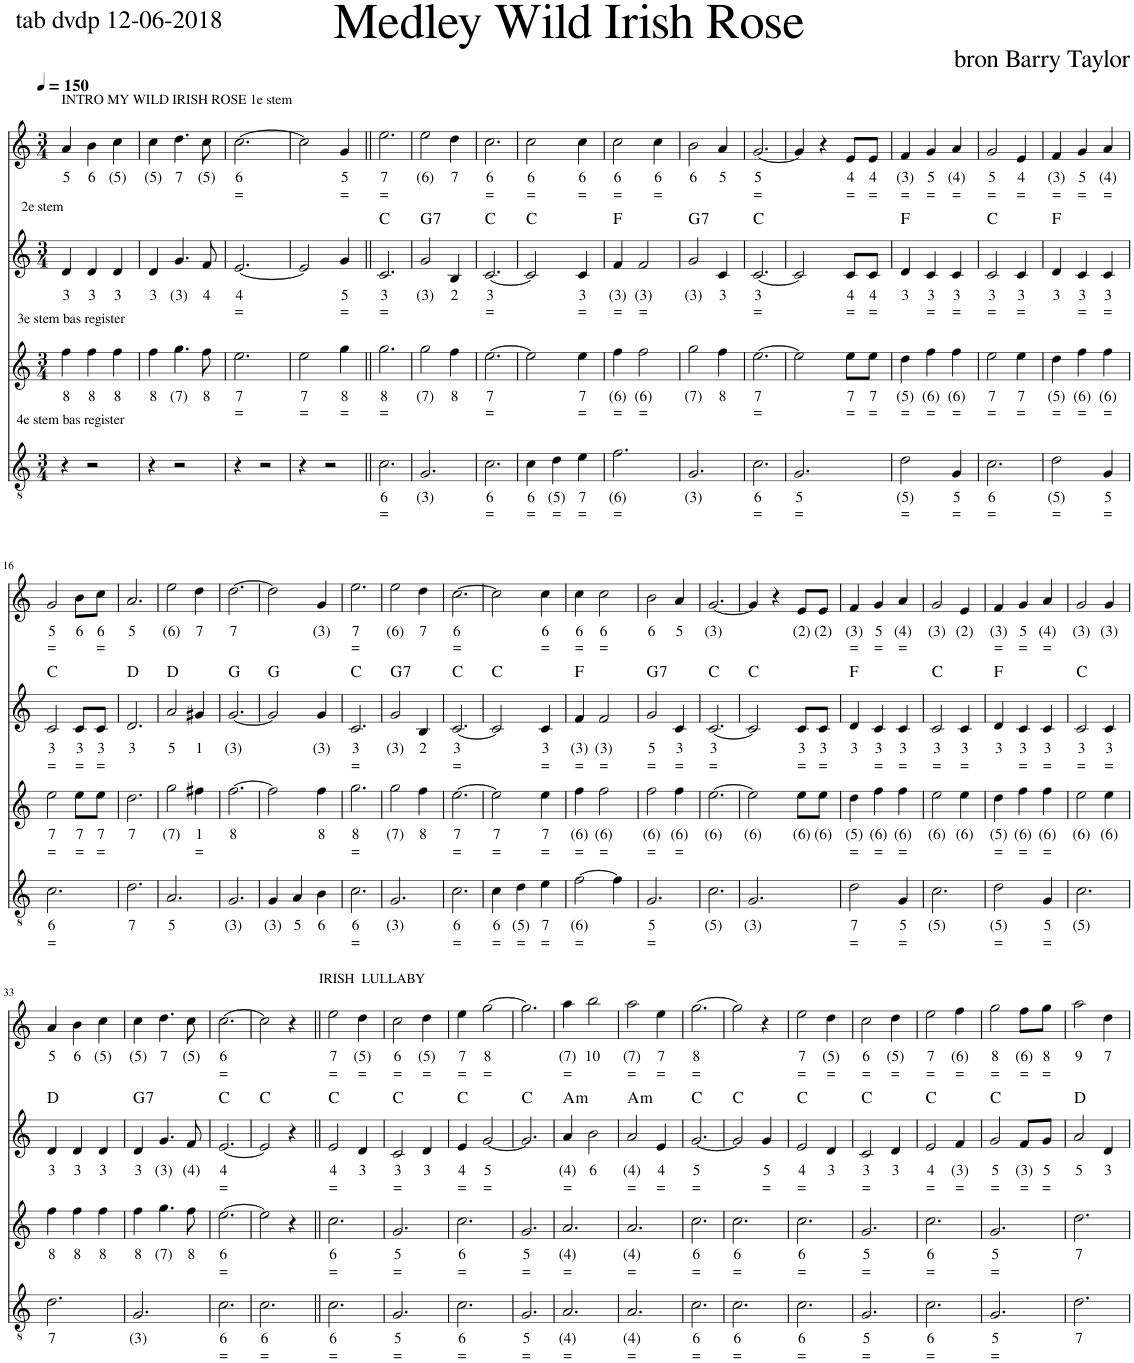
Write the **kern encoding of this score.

**kern	**text	**text	**kern	**text	**text	**kern	**text	**text	**harte	**kern	**text	**text
*part4	*part4	*part4	*part3	*part3	*part3	*part2	*part2	*part2	*part2	*part1	*part1	*part1
*staff4	*staff4	*staff4	*staff3	*staff3	*staff3	*staff2	*staff2	*staff2	*	*staff1	*staff1	*staff1
*I"Sequenced By	*	*	*I"Barry Taylor 1998	*	*	*I"Irish Lullaby (J.R. Shannon)	*	*	*	*I"My Wild Irish Rose (Chauncey Olcott)	*	*
*clefGv2	*	*	*clefG2	*	*	*clefG2	*	*	*	*clefG2	*	*
*k[]	*	*	*k[]	*	*	*k[]	*	*	*	*k[]	*	*
*M3/4	*	*	*M3/4	*	*	*M3/4	*	*	*	*M3/4	*	*
*MM150	*	*	*MM150	*	*	*MM150	*	*	*	*MM150	*	*
=1	=1	=1	=1	=1	=1	=1	=1	=1	=1	=1	=1	=1
!	!	!	!	!	!	!	!	!	!	!LO:TX:a:t=INTRO MY WILD IRISH ROSE 1e stem	!	!
!	!	!	!	!	!	!LO:TX:a:t=2e stem	!	!	!	!	!	!
!	!	!	!LO:TX:a:t=3e stem bas register	!	!	!	!	!	!	!	!	!
!LO:TX:a:t=4e stem bas register	!	!	!	!	!	!	!	!	!	!	!	!
!	!	!	!	!LO:LY:b	!	!	!LO:LY:b	!	!	!	!LO:LY:b	!
4r	.	.	4ff\	8	.	4d/	3	.	.	4a/	5	.
!	!	!	!	!LO:LY:b	!	!	!LO:LY:b	!	!	!	!LO:LY:b	!
2r	.	.	4ff\	8	.	4d/	3	.	.	4b\	6	.
!	!	!	!	!LO:LY:b	!	!	!LO:LY:b	!	!	!	!LO:LY:b	!
.	.	.	4ff\	8	.	4d/	3	.	.	4cc\	(5)	.
=2	=2	=2	=2	=2	=2	=2	=2	=2	=2	=2	=2	=2
!	!	!	!	!LO:LY:b	!	!	!LO:LY:b	!	!	!	!LO:LY:b	!
4r	.	.	4ff\	8	.	4d/	3	.	.	4cc\	(5)	.
!	!	!	!	!LO:LY:b	!	!	!LO:LY:b	!	!	!	!LO:LY:b	!
2r	.	.	4.gg\	(7)	.	4.g/	(3)	.	.	4.dd\	7	.
!	!	!	!	!LO:LY:b	!	!	!LO:LY:b	!	!	!	!LO:LY:b	!
.	.	.	8ff\	8	.	8f/	4	.	.	8cc\	(5)	.
=3	=3	=3	=3	=3	=3	=3	=3	=3	=3	=3	=3	=3
!	!	!	!	!LO:LY:b	!LO:LY:b	!	!LO:LY:b	!LO:LY:b	!	!	!LO:LY:b	!LO:LY:b
4r	.	.	2.ee\	7	=	[2.e/	4	=	.	[2.cc\	6	=
2r	.	.	.	.	.	.	.	.	.	.	.	.
=4	=4	=4	=4	=4	=4	=4	=4	=4	=4	=4	=4	=4
!	!	!	!	!LO:LY:b	!LO:LY:b	!	!	!	!	!	!	!
4r	.	.	2ee\	7	=	2e/]	.	.	.	2cc\]	.	.
2r	.	.	.	.	.	.	.	.	.	.	.	.
!	!	!	!	!LO:LY:b	!LO:LY:b	!	!LO:LY:b	!LO:LY:b	!	!	!LO:LY:b	!LO:LY:b
.	.	.	4gg\	8	=	4g/	5	=	.	4g/	5	=
=5||	=5||	=5||	=5||	=5||	=5||	=5||	=5||	=5||	=5||	=5||	=5||	=5||
!	!LO:LY:b	!LO:LY:b	!	!LO:LY:b	!LO:LY:b	!	!LO:LY:b	!LO:LY:b	!	!	!LO:LY:b	!LO:LY:b
2.c\	6	=	2.gg\	8	=	2.c/	3	=	C:maj	2.ee\	7	=
=6	=6	=6	=6	=6	=6	=6	=6	=6	=6	=6	=6	=6
!	!LO:LY:b	!	!	!LO:LY:b	!	!	!LO:LY:b	!	!LO:H:kt=7	!	!LO:LY:b	!
2.G/	(3)	.	2gg\	(7)	.	2g/	(3)	.	G:7	2ee\	(6)	.
!	!	!	!	!LO:LY:b	!	!	!LO:LY:b	!	!	!	!LO:LY:b	!
.	.	.	4ff\	8	.	4B/	2	.	.	4dd\	7	.
=7	=7	=7	=7	=7	=7	=7	=7	=7	=7	=7	=7	=7
!	!LO:LY:b	!LO:LY:b	!	!LO:LY:b	!LO:LY:b	!	!LO:LY:b	!LO:LY:b	!	!	!LO:LY:b	!LO:LY:b
2.c\	6	=	[2.ee\	7	=	[2.c/	3	=	C:maj	2.cc\	6	=
=8	=8	=8	=8	=8	=8	=8	=8	=8	=8	=8	=8	=8
!	!LO:LY:b	!LO:LY:b	!	!	!	!	!	!	!	!	!LO:LY:b	!LO:LY:b
4c\	6	=	2ee\]	.	.	2c/]	.	.	C:maj	2cc\	6	=
!	!LO:LY:b	!LO:LY:b	!	!	!	!	!	!	!	!	!	!
4d\	(5)	=	.	.	.	.	.	.	.	.	.	.
!	!LO:LY:b	!LO:LY:b	!	!LO:LY:b	!LO:LY:b	!	!LO:LY:b	!LO:LY:b	!	!	!LO:LY:b	!LO:LY:b
4e\	7	=	4ee\	7	=	4c/	3	=	.	4cc\	6	=
=9	=9	=9	=9	=9	=9	=9	=9	=9	=9	=9	=9	=9
!	!LO:LY:b	!LO:LY:b	!	!LO:LY:b	!LO:LY:b	!	!LO:LY:b	!LO:LY:b	!	!	!LO:LY:b	!LO:LY:b
2.f\	(6)	=	4ff\	(6)	=	4f/	(3)	=	F:maj	2cc\	6	=
!	!	!	!	!LO:LY:b	!LO:LY:b	!	!LO:LY:b	!LO:LY:b	!	!	!	!
.	.	.	2ff\	(6)	=	2f/	(3)	=	.	.	.	.
!	!	!	!	!	!	!	!	!	!	!	!LO:LY:b	!LO:LY:b
.	.	.	.	.	.	.	.	.	.	4cc\	6	=
=10	=10	=10	=10	=10	=10	=10	=10	=10	=10	=10	=10	=10
!	!LO:LY:b	!	!	!LO:LY:b	!	!	!LO:LY:b	!	!LO:H:kt=7	!	!LO:LY:b	!
2.G/	(3)	.	2gg\	(7)	.	2g/	(3)	.	G:7	2b\	6	.
!	!	!	!	!LO:LY:b	!	!	!LO:LY:b	!	!	!	!LO:LY:b	!
.	.	.	4ff\	8	.	4c/	3	.	.	4a/	5	.
=11	=11	=11	=11	=11	=11	=11	=11	=11	=11	=11	=11	=11
!	!LO:LY:b	!LO:LY:b	!	!LO:LY:b	!LO:LY:b	!	!LO:LY:b	!LO:LY:b	!	!	!LO:LY:b	!LO:LY:b
2.c\	6	=	[2.ee\	7	=	[2.c/	3	=	C:maj	[2.g/	5	=
=12	=12	=12	=12	=12	=12	=12	=12	=12	=12	=12	=12	=12
!	!LO:LY:b	!LO:LY:b	!	!	!	!	!	!	!	!	!	!
2.G/	5	=	2ee\]	.	.	2c/]	.	.	.	4g/]	.	.
.	.	.	.	.	.	.	.	.	.	4r	.	.
!	!	!	!	!LO:LY:b	!LO:LY:b	!	!LO:LY:b	!LO:LY:b	!	!	!LO:LY:b	!LO:LY:b
.	.	.	8ee\L	7	=	8c/L	4	=	.	8e/L	4	=
!	!	!	!	!LO:LY:b	!LO:LY:b	!	!LO:LY:b	!LO:LY:b	!	!	!LO:LY:b	!LO:LY:b
.	.	.	8ee\J	7	=	8c/J	4	=	.	8e/J	4	=
=13	=13	=13	=13	=13	=13	=13	=13	=13	=13	=13	=13	=13
!	!LO:LY:b	!LO:LY:b	!	!LO:LY:b	!LO:LY:b	!	!LO:LY:b	!	!	!	!LO:LY:b	!LO:LY:b
2d\	(5)	=	4dd\	(5)	=	4d/	3	.	F:maj	4f/	(3)	=
!	!	!	!	!LO:LY:b	!LO:LY:b	!	!LO:LY:b	!LO:LY:b	!	!	!LO:LY:b	!LO:LY:b
.	.	.	4ff\	(6)	=	4c/	3	=	.	4g/	5	=
!	!LO:LY:b	!LO:LY:b	!	!LO:LY:b	!LO:LY:b	!	!LO:LY:b	!LO:LY:b	!	!	!LO:LY:b	!LO:LY:b
4G/	5	=	4ff\	(6)	=	4c/	3	=	.	4a/	(4)	=
=14	=14	=14	=14	=14	=14	=14	=14	=14	=14	=14	=14	=14
!	!LO:LY:b	!LO:LY:b	!	!LO:LY:b	!LO:LY:b	!	!LO:LY:b	!LO:LY:b	!	!	!LO:LY:b	!LO:LY:b
2.c\	6	=	2ee\	7	=	2c/	3	=	C:maj	2g/	5	=
!	!	!	!	!LO:LY:b	!LO:LY:b	!	!LO:LY:b	!LO:LY:b	!	!	!LO:LY:b	!LO:LY:b
.	.	.	4ee\	7	=	4c/	3	=	.	4e/	4	=
=15	=15	=15	=15	=15	=15	=15	=15	=15	=15	=15	=15	=15
!	!LO:LY:b	!LO:LY:b	!	!LO:LY:b	!LO:LY:b	!	!LO:LY:b	!	!	!	!LO:LY:b	!LO:LY:b
2d\	(5)	=	4dd\	(5)	=	4d/	3	.	F:maj	4f/	(3)	=
!	!	!	!	!LO:LY:b	!LO:LY:b	!	!LO:LY:b	!LO:LY:b	!	!	!LO:LY:b	!LO:LY:b
.	.	.	4ff\	(6)	=	4c/	3	=	.	4g/	5	=
!	!LO:LY:b	!LO:LY:b	!	!LO:LY:b	!LO:LY:b	!	!LO:LY:b	!LO:LY:b	!	!	!LO:LY:b	!LO:LY:b
4G/	5	=	4ff\	(6)	=	4c/	3	=	.	4a/	(4)	=
!!LO:LB:g=z
=16	=16	=16	=16	=16	=16	=16	=16	=16	=16	=16	=16	=16
!	!LO:LY:b	!LO:LY:b	!	!LO:LY:b	!LO:LY:b	!	!LO:LY:b	!LO:LY:b	!	!	!LO:LY:b	!LO:LY:b
2.c\	6	=	2ee\	7	=	2c/	3	=	C:maj	2g/	5	=
!	!	!	!	!LO:LY:b	!LO:LY:b	!	!LO:LY:b	!LO:LY:b	!	!	!LO:LY:b	!
.	.	.	8ee\L	7	=	8c/L	3	=	.	8b\L	6	.
!	!	!	!	!LO:LY:b	!LO:LY:b	!	!LO:LY:b	!LO:LY:b	!	!	!LO:LY:b	!LO:LY:b
.	.	.	8ee\J	7	=	8c/J	3	=	.	8cc\J	6	=
=17	=17	=17	=17	=17	=17	=17	=17	=17	=17	=17	=17	=17
!	!LO:LY:b	!	!	!LO:LY:b	!	!	!LO:LY:b	!	!	!	!LO:LY:b	!
2.d\	7	.	2.dd\	7	.	2.d/	3	.	D:maj	2.a/	5	.
=18	=18	=18	=18	=18	=18	=18	=18	=18	=18	=18	=18	=18
!	!LO:LY:b	!	!	!LO:LY:b	!	!	!LO:LY:b	!	!	!	!LO:LY:b	!
2.A/	5	.	2gg\	(7)	.	2a/	5	.	D:maj	2ee\	(6)	.
!	!	!	!	!LO:LY:b	!LO:LY:b	!	!LO:LY:b	!	!	!	!LO:LY:b	!
.	.	.	4ff#X\	1	=	4g#X/	1	.	.	4dd\	7	.
=19	=19	=19	=19	=19	=19	=19	=19	=19	=19	=19	=19	=19
!	!LO:LY:b	!	!	!LO:LY:b	!	!	!LO:LY:b	!	!	!	!LO:LY:b	!
2.G/	(3)	.	[2.ff\	8	.	[2.g/	(3)	.	G:maj	[2.dd\	7	.
=20	=20	=20	=20	=20	=20	=20	=20	=20	=20	=20	=20	=20
!	!LO:LY:b	!	!	!	!	!	!	!	!	!	!	!
4G/	(3)	.	2ff\]	.	.	2g/]	.	.	G:maj	2dd\]	.	.
!	!LO:LY:b	!	!	!	!	!	!	!	!	!	!	!
4A/	5	.	.	.	.	.	.	.	.	.	.	.
!	!LO:LY:b	!	!	!LO:LY:b	!	!	!LO:LY:b	!	!	!	!LO:LY:b	!
4B\	6	.	4ff\	8	.	4g/	(3)	.	.	4g/	(3)	.
=21	=21	=21	=21	=21	=21	=21	=21	=21	=21	=21	=21	=21
!	!LO:LY:b	!LO:LY:b	!	!LO:LY:b	!LO:LY:b	!	!LO:LY:b	!LO:LY:b	!	!	!LO:LY:b	!LO:LY:b
2.c\	6	=	2.gg\	8	=	2.c/	3	=	C:maj	2.ee\	7	=
=22	=22	=22	=22	=22	=22	=22	=22	=22	=22	=22	=22	=22
!	!LO:LY:b	!	!	!LO:LY:b	!	!	!LO:LY:b	!	!LO:H:kt=7	!	!LO:LY:b	!
2.G/	(3)	.	2gg\	(7)	.	2g/	(3)	.	G:7	2ee\	(6)	.
!	!	!	!	!LO:LY:b	!	!	!LO:LY:b	!	!	!	!LO:LY:b	!
.	.	.	4ff\	8	.	4B/	2	.	.	4dd\	7	.
=23	=23	=23	=23	=23	=23	=23	=23	=23	=23	=23	=23	=23
!	!LO:LY:b	!LO:LY:b	!	!LO:LY:b	!LO:LY:b	!	!LO:LY:b	!LO:LY:b	!	!	!LO:LY:b	!LO:LY:b
2.c\	6	=	[2.ee\	7	=	[2.c/	3	=	C:maj	[2.cc\	6	=
=24	=24	=24	=24	=24	=24	=24	=24	=24	=24	=24	=24	=24
!	!LO:LY:b	!LO:LY:b	!	!LO:LY:b	!LO:LY:b	!	!	!	!	!	!	!
4c\	6	=	2ee\]	7	=	2c/]	.	.	C:maj	2cc\]	.	.
!	!LO:LY:b	!LO:LY:b	!	!	!	!	!	!	!	!	!	!
4d\	(5)	=	.	.	.	.	.	.	.	.	.	.
!	!LO:LY:b	!LO:LY:b	!	!LO:LY:b	!LO:LY:b	!	!LO:LY:b	!LO:LY:b	!	!	!LO:LY:b	!LO:LY:b
4e\	7	=	4ee\	7	=	4c/	3	=	.	4cc\	6	=
=25	=25	=25	=25	=25	=25	=25	=25	=25	=25	=25	=25	=25
!	!LO:LY:b	!LO:LY:b	!	!LO:LY:b	!LO:LY:b	!	!LO:LY:b	!LO:LY:b	!	!	!LO:LY:b	!LO:LY:b
[2f\	(6)	=	4ff\	(6)	=	4f/	(3)	=	F:maj	4cc\	6	=
!	!	!	!	!LO:LY:b	!LO:LY:b	!	!LO:LY:b	!LO:LY:b	!	!	!LO:LY:b	!LO:LY:b
.	.	.	2ff\	(6)	=	2f/	(3)	=	.	2cc\	6	=
4f\]	.	.	.	.	.	.	.	.	.	.	.	.
=26	=26	=26	=26	=26	=26	=26	=26	=26	=26	=26	=26	=26
!	!LO:LY:b	!LO:LY:b	!	!LO:LY:b	!LO:LY:b	!	!LO:LY:b	!LO:LY:b	!LO:H:kt=7	!	!LO:LY:b	!
2.G/	5	=	2ff\	(6)	=	2g/	5	=	G:7	2b\	6	.
!	!	!	!	!LO:LY:b	!LO:LY:b	!	!LO:LY:b	!LO:LY:b	!	!	!LO:LY:b	!
.	.	.	4ff\	(6)	=	4c/	3	=	.	4a/	5	.
=27	=27	=27	=27	=27	=27	=27	=27	=27	=27	=27	=27	=27
!	!LO:LY:b	!	!	!LO:LY:b	!	!	!LO:LY:b	!LO:LY:b	!	!	!LO:LY:b	!
2.c\	(5)	.	[2.ee\	(6)	.	[2.c/	3	=	C:maj	[2.g/	(3)	.
=28	=28	=28	=28	=28	=28	=28	=28	=28	=28	=28	=28	=28
!	!LO:LY:b	!	!	!LO:LY:b	!	!	!	!	!	!	!	!
2.G/	(3)	.	2ee\]	(6)	.	2c/]	.	.	C:maj	4g/]	.	.
.	.	.	.	.	.	.	.	.	.	4r	.	.
!	!	!	!	!LO:LY:b	!	!	!LO:LY:b	!LO:LY:b	!	!	!LO:LY:b	!
.	.	.	8ee\L	(6)	.	8c/L	3	=	.	8e/L	(2)	.
!	!	!	!	!LO:LY:b	!	!	!LO:LY:b	!LO:LY:b	!	!	!LO:LY:b	!
.	.	.	8ee\J	(6)	.	8c/J	3	=	.	8e/J	(2)	.
=29	=29	=29	=29	=29	=29	=29	=29	=29	=29	=29	=29	=29
!	!LO:LY:b	!LO:LY:b	!	!LO:LY:b	!LO:LY:b	!	!LO:LY:b	!	!	!	!LO:LY:b	!LO:LY:b
2d\	7	=	4dd\	(5)	=	4d/	3	.	F:maj	4f/	(3)	=
!	!	!	!	!LO:LY:b	!LO:LY:b	!	!LO:LY:b	!LO:LY:b	!	!	!LO:LY:b	!LO:LY:b
.	.	.	4ff\	(6)	=	4c/	3	=	.	4g/	5	=
!	!LO:LY:b	!LO:LY:b	!	!LO:LY:b	!LO:LY:b	!	!LO:LY:b	!LO:LY:b	!	!	!LO:LY:b	!LO:LY:b
4G/	5	=	4ff\	(6)	=	4c/	3	=	.	4a/	(4)	=
=30	=30	=30	=30	=30	=30	=30	=30	=30	=30	=30	=30	=30
!	!LO:LY:b	!	!	!LO:LY:b	!	!	!LO:LY:b	!LO:LY:b	!	!	!LO:LY:b	!
2.c\	(5)	.	2ee\	(6)	.	2c/	3	=	C:maj	2g/	(3)	.
!	!	!	!	!LO:LY:b	!	!	!LO:LY:b	!LO:LY:b	!	!	!LO:LY:b	!
.	.	.	4ee\	(6)	.	4c/	3	=	.	4e/	(2)	.
=31	=31	=31	=31	=31	=31	=31	=31	=31	=31	=31	=31	=31
!	!LO:LY:b	!LO:LY:b	!	!LO:LY:b	!LO:LY:b	!	!LO:LY:b	!	!	!	!LO:LY:b	!LO:LY:b
2d\	(5)	=	4dd\	(5)	=	4d/	3	.	F:maj	4f/	(3)	=
!	!	!	!	!LO:LY:b	!LO:LY:b	!	!LO:LY:b	!LO:LY:b	!	!	!LO:LY:b	!LO:LY:b
.	.	.	4ff\	(6)	=	4c/	3	=	.	4g/	5	=
!	!LO:LY:b	!LO:LY:b	!	!LO:LY:b	!LO:LY:b	!	!LO:LY:b	!LO:LY:b	!	!	!LO:LY:b	!LO:LY:b
4G/	5	=	4ff\	(6)	=	4c/	3	=	.	4a/	(4)	=
=32	=32	=32	=32	=32	=32	=32	=32	=32	=32	=32	=32	=32
!	!LO:LY:b	!	!	!LO:LY:b	!	!	!LO:LY:b	!LO:LY:b	!	!	!LO:LY:b	!
2.c\	(5)	.	2ee\	(6)	.	2c/	3	=	C:maj	2g/	(3)	.
!	!	!	!	!LO:LY:b	!	!	!LO:LY:b	!LO:LY:b	!	!	!LO:LY:b	!
.	.	.	4ee\	(6)	.	4c/	3	=	.	4g/	(3)	.
!!LO:LB:g=z
=33	=33	=33	=33	=33	=33	=33	=33	=33	=33	=33	=33	=33
!	!LO:LY:b	!	!	!LO:LY:b	!	!	!LO:LY:b	!	!	!	!LO:LY:b	!
2.d\	7	.	4ff\	8	.	4d/	3	.	D:maj	4a/	5	.
!	!	!	!	!LO:LY:b	!	!	!LO:LY:b	!	!	!	!LO:LY:b	!
.	.	.	4ff\	8	.	4d/	3	.	.	4b\	6	.
!	!	!	!	!LO:LY:b	!	!	!LO:LY:b	!	!	!	!LO:LY:b	!
.	.	.	4ff\	8	.	4d/	3	.	.	4cc\	(5)	.
=34	=34	=34	=34	=34	=34	=34	=34	=34	=34	=34	=34	=34
!	!LO:LY:b	!	!	!LO:LY:b	!	!	!LO:LY:b	!	!LO:H:kt=7	!	!LO:LY:b	!
2.G/	(3)	.	4ff\	8	.	4d/	3	.	G:7	4cc\	(5)	.
!	!	!	!	!LO:LY:b	!	!	!LO:LY:b	!	!	!	!LO:LY:b	!
.	.	.	4.gg\	(7)	.	4.g/	(3)	.	.	4.dd\	7	.
!	!	!	!	!LO:LY:b	!	!	!LO:LY:b	!	!	!	!LO:LY:b	!
.	.	.	8ff\	8	.	8f/	(4)	.	.	8cc\	(5)	.
=35	=35	=35	=35	=35	=35	=35	=35	=35	=35	=35	=35	=35
!	!LO:LY:b	!LO:LY:b	!	!LO:LY:b	!LO:LY:b	!	!LO:LY:b	!LO:LY:b	!	!	!LO:LY:b	!LO:LY:b
2.c\	6	=	[2.ee\	6	=	[2.e/	4	=	C:maj	[2.cc\	6	=
=36	=36	=36	=36	=36	=36	=36	=36	=36	=36	=36	=36	=36
!	!LO:LY:b	!LO:LY:b	!	!	!	!	!	!	!	!	!	!
2.c\	6	=	2ee\]	.	.	2e/]	.	.	C:maj	2cc\]	.	.
.	.	.	4r	.	.	4r	.	.	.	4r	.	.
=37||	=37||	=37||	=37||	=37||	=37||	=37||	=37||	=37||	=37||	=37||	=37||	=37||
!	!	!	!	!	!	!	!	!	!	!LO:TX:a:t=IRISH  LULLABY	!	!
!	!LO:LY:b	!LO:LY:b	!	!LO:LY:b	!LO:LY:b	!	!LO:LY:b	!LO:LY:b	!	!	!LO:LY:b	!LO:LY:b
2.c\	6	=	2.cc\	6	=	2e/	4	=	C:maj	2ee\	7	=
!	!	!	!	!	!	!	!LO:LY:b	!	!	!	!LO:LY:b	!LO:LY:b
.	.	.	.	.	.	4d/	3	.	.	4dd\	(5)	=
=38	=38	=38	=38	=38	=38	=38	=38	=38	=38	=38	=38	=38
!	!LO:LY:b	!LO:LY:b	!	!LO:LY:b	!LO:LY:b	!	!LO:LY:b	!LO:LY:b	!	!	!LO:LY:b	!LO:LY:b
2.G/	5	=	2.g/	5	=	2c/	3	=	C:maj	2cc\	6	=
!	!	!	!	!	!	!	!LO:LY:b	!	!	!	!LO:LY:b	!LO:LY:b
.	.	.	.	.	.	4d/	3	.	.	4dd\	(5)	=
=39	=39	=39	=39	=39	=39	=39	=39	=39	=39	=39	=39	=39
!	!LO:LY:b	!LO:LY:b	!	!LO:LY:b	!LO:LY:b	!	!LO:LY:b	!LO:LY:b	!	!	!LO:LY:b	!LO:LY:b
2.c\	6	=	2.cc\	6	=	4e/	4	=	C:maj	4ee\	7	=
!	!	!	!	!	!	!	!LO:LY:b	!LO:LY:b	!	!	!LO:LY:b	!LO:LY:b
.	.	.	.	.	.	[2g/	5	=	.	[2gg\	8	=
=40	=40	=40	=40	=40	=40	=40	=40	=40	=40	=40	=40	=40
!	!LO:LY:b	!LO:LY:b	!	!LO:LY:b	!LO:LY:b	!	!	!	!	!	!	!
2.G/	5	=	2.g/	5	=	2.g/]	.	.	C:maj	2.gg\]	.	.
=41	=41	=41	=41	=41	=41	=41	=41	=41	=41	=41	=41	=41
!	!LO:LY:b	!LO:LY:b	!	!LO:LY:b	!LO:LY:b	!	!LO:LY:b	!LO:LY:b	!LO:H:kt=m	!	!LO:LY:b	!LO:LY:b
2.A/	(4)	=	2.a/	(4)	=	4a/	(4)	=	A:min	4aa\	(7)	=
!	!	!	!	!	!	!	!LO:LY:b	!	!	!	!LO:LY:b	!
.	.	.	.	.	.	2b\	6	.	.	2bb\	10	.
=42	=42	=42	=42	=42	=42	=42	=42	=42	=42	=42	=42	=42
!	!LO:LY:b	!LO:LY:b	!	!LO:LY:b	!LO:LY:b	!	!LO:LY:b	!LO:LY:b	!LO:H:kt=m	!	!LO:LY:b	!LO:LY:b
2.A/	(4)	=	2.a/	(4)	=	2a/	(4)	=	A:min	2aa\	(7)	=
!	!	!	!	!	!	!	!LO:LY:b	!LO:LY:b	!	!	!LO:LY:b	!LO:LY:b
.	.	.	.	.	.	4e/	4	=	.	4ee\	7	=
=43	=43	=43	=43	=43	=43	=43	=43	=43	=43	=43	=43	=43
!	!LO:LY:b	!LO:LY:b	!	!LO:LY:b	!LO:LY:b	!	!LO:LY:b	!LO:LY:b	!	!	!LO:LY:b	!LO:LY:b
2.c\	6	=	2.cc\	6	=	[2.g/	5	=	C:maj	[2.gg\	8	=
=44	=44	=44	=44	=44	=44	=44	=44	=44	=44	=44	=44	=44
!	!LO:LY:b	!LO:LY:b	!	!LO:LY:b	!LO:LY:b	!	!	!	!	!	!	!
2.c\	6	=	2.cc\	6	=	2g/]	.	.	C:maj	2gg\]	.	.
!	!	!	!	!	!	!	!LO:LY:b	!LO:LY:b	!	!	!	!
.	.	.	.	.	.	4g/	5	=	.	4r	.	.
=45	=45	=45	=45	=45	=45	=45	=45	=45	=45	=45	=45	=45
!	!LO:LY:b	!LO:LY:b	!	!LO:LY:b	!LO:LY:b	!	!LO:LY:b	!LO:LY:b	!	!	!LO:LY:b	!LO:LY:b
2.c\	6	=	2.cc\	6	=	2e/	4	=	C:maj	2ee\	7	=
!	!	!	!	!	!	!	!LO:LY:b	!	!	!	!LO:LY:b	!LO:LY:b
.	.	.	.	.	.	4d/	3	.	.	4dd\	(5)	=
=46	=46	=46	=46	=46	=46	=46	=46	=46	=46	=46	=46	=46
!	!LO:LY:b	!LO:LY:b	!	!LO:LY:b	!LO:LY:b	!	!LO:LY:b	!LO:LY:b	!	!	!LO:LY:b	!LO:LY:b
2.G/	5	=	2.g/	5	=	2c/	3	=	C:maj	2cc\	6	=
!	!	!	!	!	!	!	!LO:LY:b	!	!	!	!LO:LY:b	!LO:LY:b
.	.	.	.	.	.	4d/	3	.	.	4dd\	(5)	=
=47	=47	=47	=47	=47	=47	=47	=47	=47	=47	=47	=47	=47
!	!LO:LY:b	!LO:LY:b	!	!LO:LY:b	!LO:LY:b	!	!LO:LY:b	!LO:LY:b	!	!	!LO:LY:b	!LO:LY:b
2.c\	6	=	2.cc\	6	=	2e/	4	=	C:maj	2ee\	7	=
!	!	!	!	!	!	!	!LO:LY:b	!LO:LY:b	!	!	!LO:LY:b	!LO:LY:b
.	.	.	.	.	.	4f/	(3)	=	.	4ff\	(6)	=
=48	=48	=48	=48	=48	=48	=48	=48	=48	=48	=48	=48	=48
!	!LO:LY:b	!LO:LY:b	!	!LO:LY:b	!LO:LY:b	!	!LO:LY:b	!LO:LY:b	!	!	!LO:LY:b	!LO:LY:b
2.G/	5	=	2.g/	5	=	2g/	5	=	C:maj	2gg\	8	=
!	!	!	!	!	!	!	!LO:LY:b	!LO:LY:b	!	!	!LO:LY:b	!LO:LY:b
.	.	.	.	.	.	8f/L	(3)	=	.	8ff\L	(6)	=
!	!	!	!	!	!	!	!LO:LY:b	!LO:LY:b	!	!	!LO:LY:b	!LO:LY:b
.	.	.	.	.	.	8g/J	5	=	.	8gg\J	8	=
=49	=49	=49	=49	=49	=49	=49	=49	=49	=49	=49	=49	=49
!	!LO:LY:b	!	!	!LO:LY:b	!	!	!LO:LY:b	!	!	!	!LO:LY:b	!
2.d\	7	.	2.dd\	7	.	2a/	5	.	D:maj	2aa\	9	.
!	!	!	!	!	!	!	!LO:LY:b	!	!	!	!LO:LY:b	!
.	.	.	.	.	.	4d/	3	.	.	4dd\	7	.
=	=	=	=	=	=	=	=	=	=	=	=	=
*-	*-	*-	*-	*-	*-	*-	*-	*-	*-	*-	*-	*-
